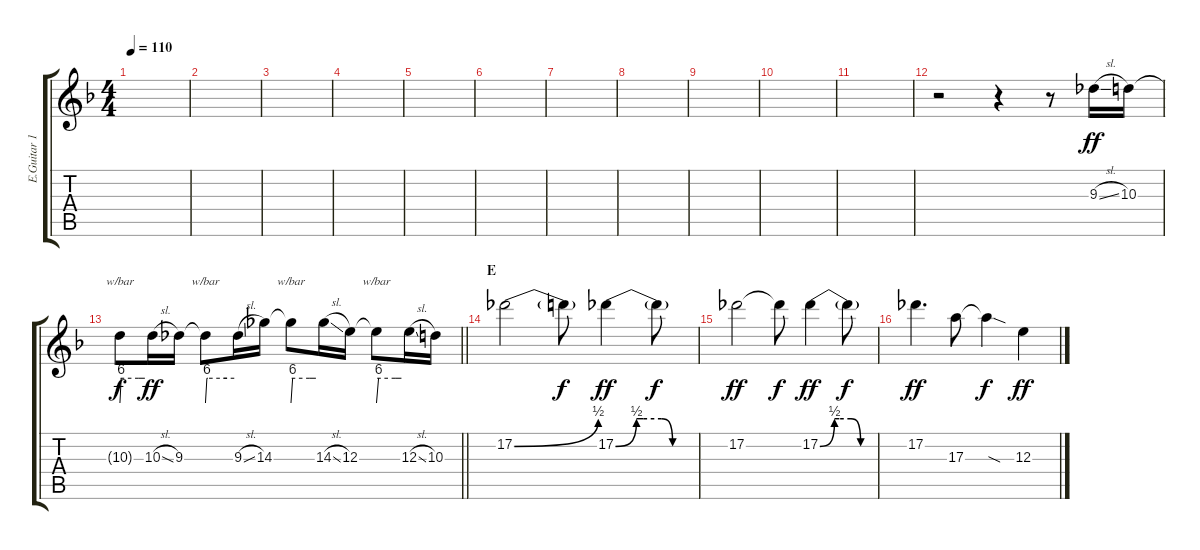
\track ("E.Guitar 1 Uruha" "E.Guitar 1") {instrument distortionguitar}
\staff {score tabs}
\tuning (Db4 Ab3 E3 B2 Gb2 B1) {hide}
\ts (4 4)
\tempo 110
\clef g2
\ks f
|
|
|
|
|
|
|
|
|
|
|
r.2{volume 16 instrument distortionguitar} r.4 r.8 9.3{sl}.16{dy ff} 10.3.16 |
\barLineRight lightlight
10.3{t}.8{tbe (custom default 0 0 3 24 45 24 60 24) dy f} 10.3{sl}.16{dy ff} 9.3.16 9.3{t}.8{tbe (custom default 0 0 3 24 5 24 45 24 60 24)} 9.3{sl}.16 14.3.16 14.3{t}.8{tbe (custom default 0 0 4 24 45 24 60 24)} 14.3{sl}.16 12.3.16 12.3{t}.8{tbe (custom default 0 0 5 24 45 24 60 24)} 12.3{sl}.16 10.3.16 |
\section ("" "E")
17.2{be (bend 0 0 60 2)}.2 17.2{t}.8{dy f} 17.2{be (custom 0 0 15 2 20 2 33 2 41 0 60 0)}.4{dy ff} 17.2{t}.8{dy f} |
17.2.2{dy ff} 17.2{t}.8{dy f} 17.2{be (custom 0 0 15 2 20 2 32 2 42 0 60 0)}.4{dy ff} 17.2{t}.8{dy f} |
17.2.4{d dy ff} 17.3.8 17.3{sod t}.4{dy f} 12.3.4{dy ff}
